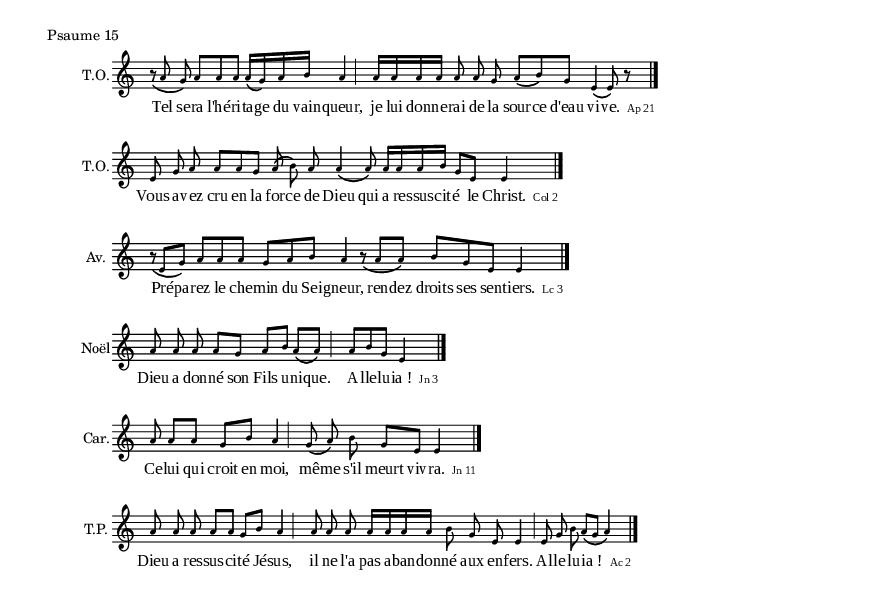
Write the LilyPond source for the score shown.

\version "2.10.0"
\include "definitions.ly"
\markup { Psaume 15}


\relative a' { 
	\new Staff {
		\cadenzaOn
		\set Staff.instrumentName = \markup{ \center-align { T.O. } }
		\times 2/3 { r8_\( a g\) }
		\times 2/3 { a[ a a] }
		a16[\( g\) a b]
		a4
		\cesure \pespace
		a16[ a a a]
		\times 2/3 { a8 a g }
		\times 2/3 { a[\( b\) g] }
		e4\( e8\) r
		\endBar
	}

	\addlyrics {
		Tel se -- ra l'hé -- ri -- ta -- ge du vain -- queur, je lui don -- ne -- rai de la sour -- ce d'eau vi -- ve.
		\markup { \citation #"Ap 21" } 
	}
}
\relative a' { 
	\new Staff {
		\cadenzaOn
		\set Staff.instrumentName = \markup{ \center-align { T.O. } }
		\times 2/3 { e8 g a }
		\times 2/3 { a[ a g] }
		\times 2/3 { a\( b\) a }
		\times 2/3 { a4\( a8\) }
		a16[ a a b]
		g8[ e]
		e4
		\endBar
	}

	\addlyrics {
		Vous a -- vez cru en la for -- ce de Dieu qui a re -- ssus -- cit -- "é " le Christ.
		\markup { \citation #"Col 2" } 
	}
}

\relative a' { 
	\new Staff {
		\cadenzaOn
		\set Staff.instrumentName = \markup{ \center-align { Av. } }
		\times 2/3 { r8_\( e[ g]\) } \times 2/3 { a[ a a] } \times 2/3 { g[ a b] } a4 
\times 2/3 { r8_\( a[ a]\) } \times 2/3 { b[ g e] } e4 		
\endBar
	}

	\addlyrics {
		Pré -- pa -- rez le che -- min du Sei -- gneur, ren -- dez droits ses sen -- tiers.
		\markup { \citation #"Lc 3" } 
	}
}
\relative a' { 
	\new Staff {
		\cadenzaOn
		\set Staff.instrumentName = \markup{ \center-align { Noël } }
		\times 2/3 { a8 a a }
		a[ g]
		a[ b] a[\( a\)] \cesure \pespace
\times 2/3 {a8[ b g]} e4 		
		\endBar
	}

	\addlyrics {
		Dieu a don -- né son Fils u -- ni -- que. " A" -- lle -- lu -- "ia !"
		\markup { \citation #"Jn 3" } 
	}
}





\relative a' { 
	\new Staff {
		\cadenzaOn
		\set Staff.instrumentName = \markup{ \center-align { Car. } }
		a8
		a[ a]
		g[ b]
		a4
		\cesure \pespace
		\times 2/3 { g8\( a\) b }
		g[ e]
		e4
		\endBar
	}

	\addlyrics {
		Ce -- lui qui croit en moi, mê -- me s'il meurt viv -- ra.
		\markup { \citation #"Jn 11" } 
	}
}

\relative a' { 
	\new Staff {
		\cadenzaOn
		\set Staff.instrumentName = \markup{ \center-align { T.P. } }
		\times 2/3 { a8 a a }
		a[ a]
		g[ b]
		a4
		\cesure \pespace
		\times 2/3 { a8 a a }
		a16[ a a a]
		\times 2/3 { b8 g e }
		e4
		\cesureall
		\times 2/3 { e8 g b }
		a[\( g]
		a4\)
		\endBar
	}

	\addlyrics {
		Dieu a res -- sus -- ci -- té Jé -- sus, il ne l'a pas a -- ban -- don -- né aux en -- fers. Al -- le -- lu -- "ia !" _ _
		\markup { \citation #"Ac 2" } 
	}
}

